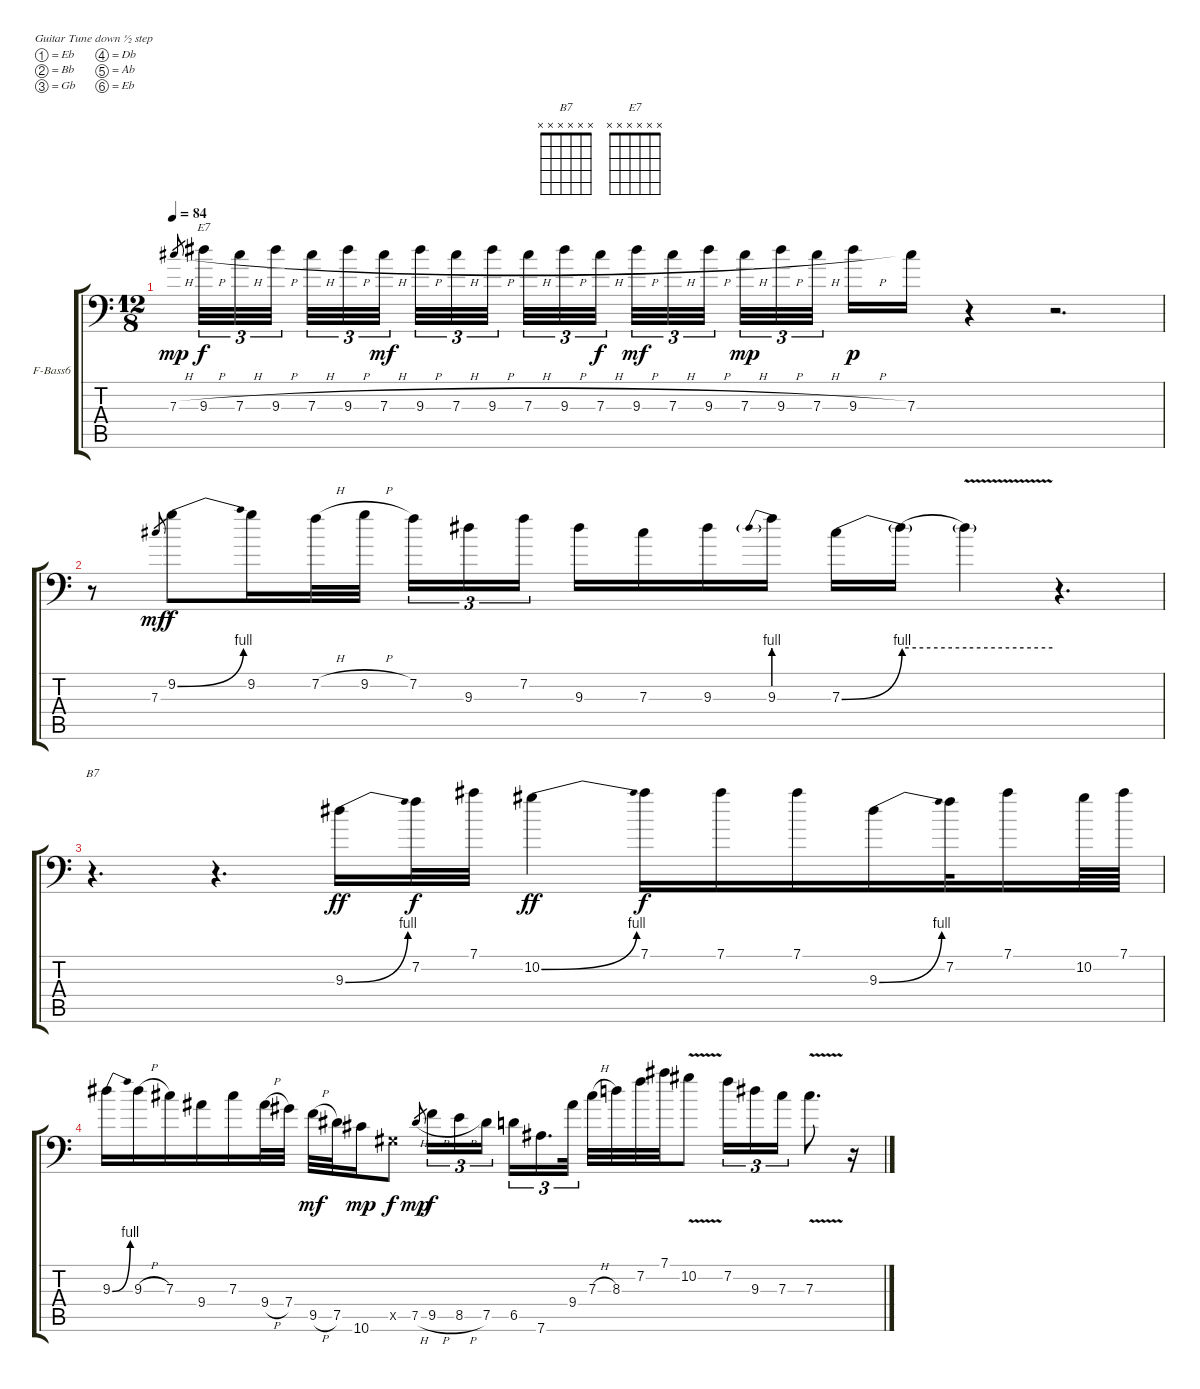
\bracketExtendMode groupsimilarinstruments
\firstSystemTrackNameOrientation horizontal
\otherSystemsTrackNameOrientation horizontal
\track ("Overdub" "F-Bass6") {instrument fretlessbass}
\staff {score tabs}
\tuning (Eb4 Bb3 Gb3 Db3 Ab2 Eb2)
\chord ("B7" x x x x x x)
\chord ("E7" x x x x x x)
\ts (12 8)
\tempo 84
\clef f4
\ks c
7.3{h}.8{gr dy mp} 9.3{h}.32{tu (3 2) ch "E7" dy f} 7.3{h}.32{tu (3 2)} 9.3{h}.32{tu (3 2)} 7.3{h}.32{tu (3 2)} 9.3{h}.32{tu (3 2)} 7.3{h}.32{tu (3 2) dy mf} 9.3{h}.32{tu (3 2)} 7.3{h}.32{tu (3 2)} 9.3{h}.32{tu (3 2)} 7.3{h}.32{tu (3 2)} 9.3{h}.32{tu (3 2)} 7.3{h}.32{tu (3 2) dy f} 9.3{h}.32{tu (3 2) dy mf} 7.3{h}.32{tu (3 2)} 9.3{h}.32{tu (3 2)} 7.3{h}.32{tu (3 2) dy mp} 9.3{h}.32{tu (3 2)} 7.3{h}.32{tu (3 2)} 9.3{h}.16{dy p} 7.3.16 r.4 r.2{d} |
r.8 7.3.8{gr dy mf} 9.2{be (bend 0 0 60 4)}.8{dy f} 9.2.16 7.2{h}.32 9.2{h}.32 7.2.16{tu (3 2)} 9.3.16{tu (3 2)} 7.2.16{tu (3 2)} 9.3.16 7.3.16 9.3.16 9.3{be (prebend 0 4 60 4)}.16 7.3{be (bend 0 0 60 4)}.16 7.3{be (hold 0 4 60 4) t}.16 7.3{be (hold 0 4 60 4) v t}.4 r.4{d} |
r.4{d ch "B7"} r.4{d} 9.3{be (bend 0 0 60 4)}.16{dy ff} 7.2.32{dy f} 7.1.32 10.2{be (bend 0 0 60 4)}.4{dy ff} 7.1.16{dy f} 7.1.16 7.1.16 9.3{be (bend 0 0 60 4)}.16 7.2.32 7.1.16 10.2.64 7.1.64 |
9.3{be (bend 0 0 60 4)}.16 9.3{h}.16 7.3.16 9.4.16 7.3.16 9.4{h}.32 7.4.32 9.5{h}.32{dy mf} 7.5.32 10.6.16{dy mp} 0.5{x}.8{dy f} 7.5{h}.8{gr dy mp} 9.5{h}.16{tu (3 2) dy f} 8.5{h}.16{tu (3 2)} 7.5.16{tu (3 2)} 6.5.16{tu (3 2)} 7.6.16{d tu (3 2)} 9.4.32{tu (3 2)} 7.3{h}.32 8.3.32 7.2.32 7.1.32 10.2{v}.8 7.2.16{tu (3 2)} 9.3.16{tu (3 2)} 7.3.16{tu (3 2)} 7.3{v}.8{d} r.16
